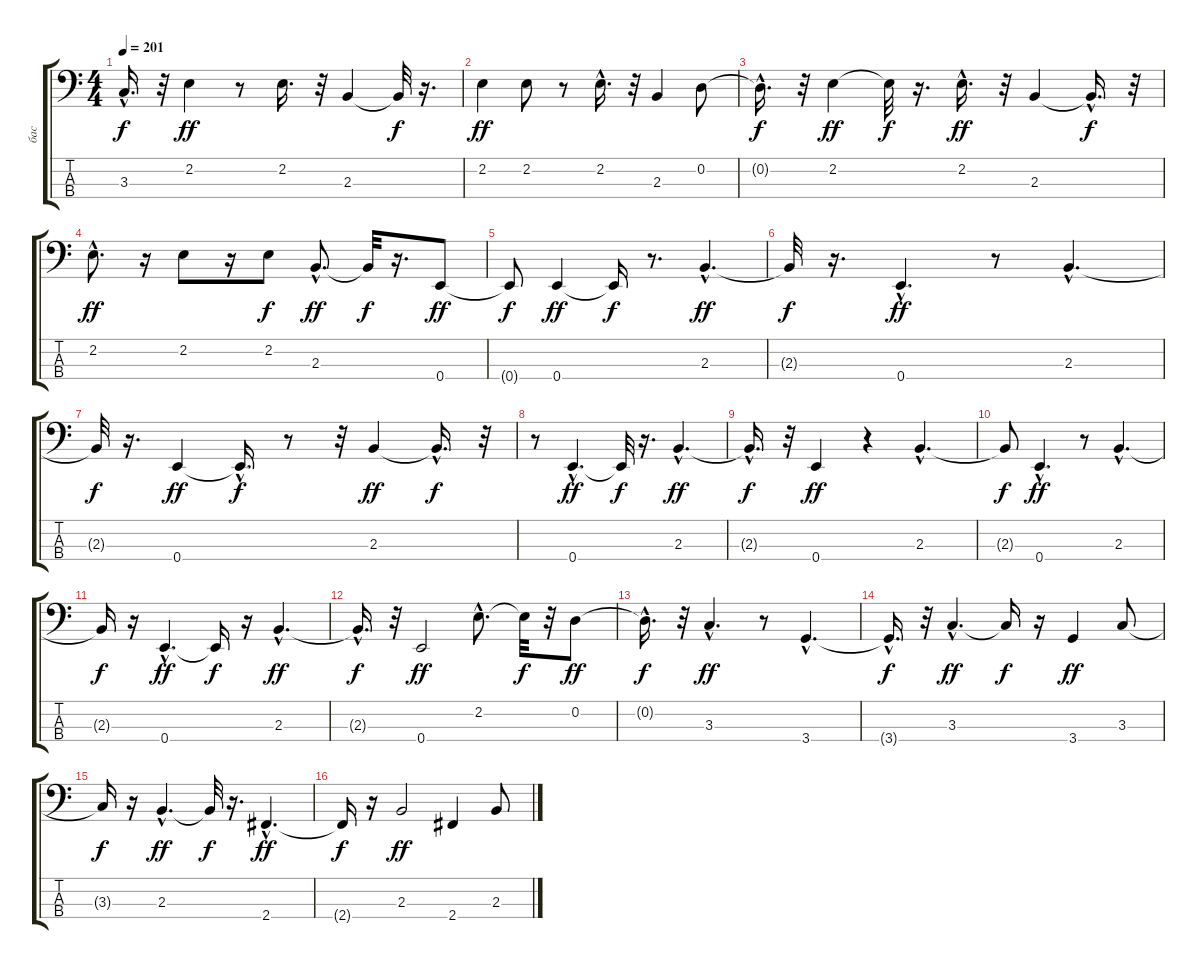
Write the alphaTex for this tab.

\track ("бас" "бас") {instrument fretlessbass}
\staff {score tabs}
\tuning (G2 D2 A1 E1) {hide}
\ts (4 4)
\tempo 201
\clef f4
\ks c
3.3{hac t}.16{d dy f} r.32 2.2.4{dy ff} r.8 2.2.16{d} r.32 2.3.4 2.3{t}.32{dy f} r.16{d} |
2.2.4{dy ff} 2.2.8 r.8 2.2{hac}.16{d} r.32 2.3.4 0.2.8 |
0.2{hac t}.16{d dy f} r.32 2.2.4{dy ff} 2.2{t}.32{dy f} r.16{d} 2.2{hac}.16{d dy ff} r.32 2.3.4 2.3{hac t}.16{d dy f} r.32 |
2.2{hac}.8{d dy ff} r.16 2.2.8 r.16 2.2.8{dy f} 2.3{hac}.8{d dy ff} 2.3{t}.32{dy f} r.16{d} 0.4.8{dy ff} |
0.4{t}.8{dy f} 0.4.4{dy ff} 0.4{t}.16{dy f} r.8{d} 2.3{hac}.4{d dy ff} |
2.3{t}.32{dy f} r.16{d} 0.4{hac}.4{d dy ff} r.8 2.3{hac}.4{d} |
2.3{t}.32{dy f} r.16{d} 0.4.4{dy ff} 0.4{hac t}.16{d dy f} r.8 r.32 2.3.4{dy ff} 2.3{hac t}.16{d dy f} r.32 |
r.8 0.4{hac}.4{d dy ff} 0.4{t}.32{dy f} r.16{d} 2.3{hac}.4{d dy ff} |
2.3{hac t}.16{d dy f} r.32 0.4.4{dy ff} r.4 2.3{hac}.4{d} |
2.3{t}.8{dy f} 0.4{hac}.4{d dy ff} r.8 2.3{hac}.4{d} |
2.3{t}.16{dy f} r.16 0.4{hac}.4{d dy ff} 0.4{t}.16{dy f} r.16 2.3{hac}.4{d dy ff} |
2.3{hac t}.16{d dy f} r.32 0.4.2{dy ff} 2.2{hac}.8{d} 2.2{t}.32{dy f} r.32 0.2.8{dy ff} |
0.2{hac t}.16{d dy f} r.32 3.3{hac}.4{d dy ff} r.8 3.4{hac}.4{d} |
3.4{hac t}.16{d dy f} r.32 3.3{hac}.4{d dy ff} 3.3{t}.16{dy f} r.16 3.4.4{dy ff} 3.3.8 |
3.3{t}.16{dy f} r.16 2.3{hac}.4{d dy ff} 2.3{t}.32{dy f} r.16{d} 2.4{hac}.4{d dy ff} |
2.4{t}.16{dy f} r.16 2.3.2{dy ff} 2.4.4 2.3.8
